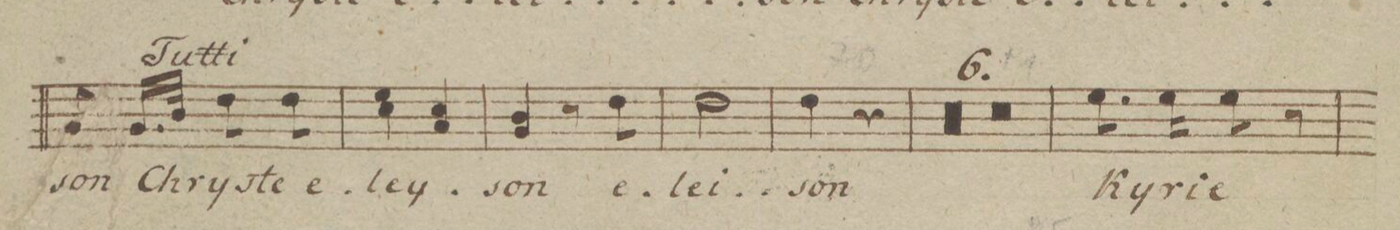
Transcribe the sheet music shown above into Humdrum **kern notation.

**kern	**text	**dynam
*I"Tenore.	*	*
*clefC4	*	*
*k[b-e-]	*	*
*M2/4	*	*
8F/	-son	.
16.F/LL	Chry-	.
32A/JJk	.	.
8c\	-ste	.
8c\	e-	.
=66	=66	=66
4B-\ 4d	-ley-	.
4G/ 4B-	.	.
=67	=67	=67
4F/ 4A	-son	.
8r	.	.
8c\	e-	.
=68	=68	=68
2c\	-lei-	.
=69	=69	=69
4c\	-son	.
4r	.	.
=70	=70	=70
0r	.	.
=71	=71	=71
=72	=72	=72
=73	=73	=73
=74	=74	=74
1r	.	.
=75	=75	=75
=76	=76	=76
8.d\	Ky-	.
16d\	-ri-	.
8d\	-e	.
8r	.	.
=77	=77	=77
*-	*-	*-
